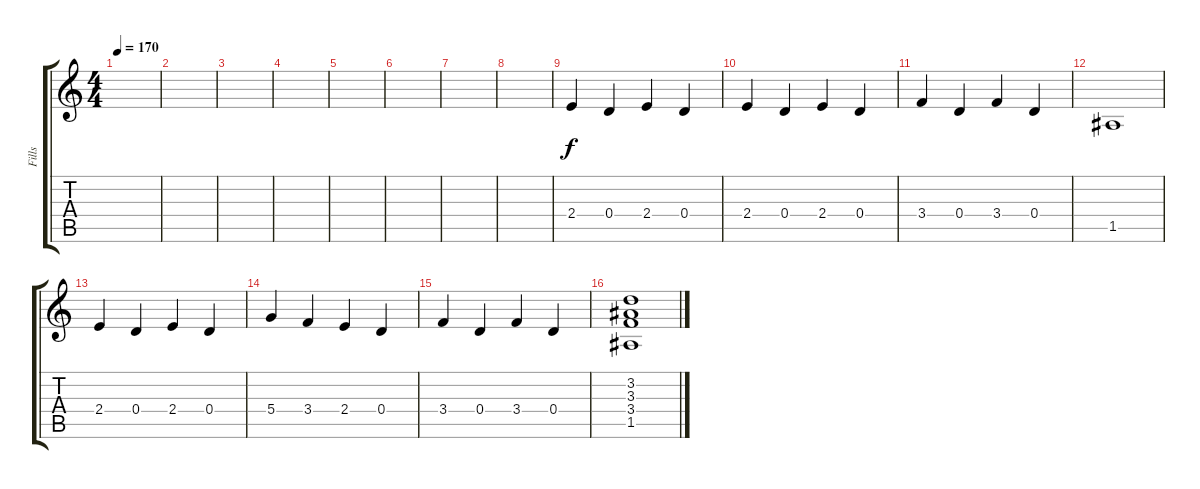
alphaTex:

\track ("Fills" "Fills") {instrument distortionguitar}
\staff {score tabs}
\tuning (E4 B3 G3 D3 A2 E2) {hide}
\ts (4 4)
\tempo 170
\clef g2
\ks c
|
|
|
|
|
|
|
|
2.4.4 0.4.4 2.4.4 0.4.4 |
2.4.4 0.4.4 2.4.4 0.4.4 |
3.4.4 0.4.4 3.4.4 0.4.4 |
1.5.1 |
2.4.4 0.4.4 2.4.4 0.4.4 |
5.4.4 3.4.4 2.4.4 0.4.4 |
3.4.4 0.4.4 3.4.4 0.4.4 |
(3.2 3.3 3.4 1.5).1
